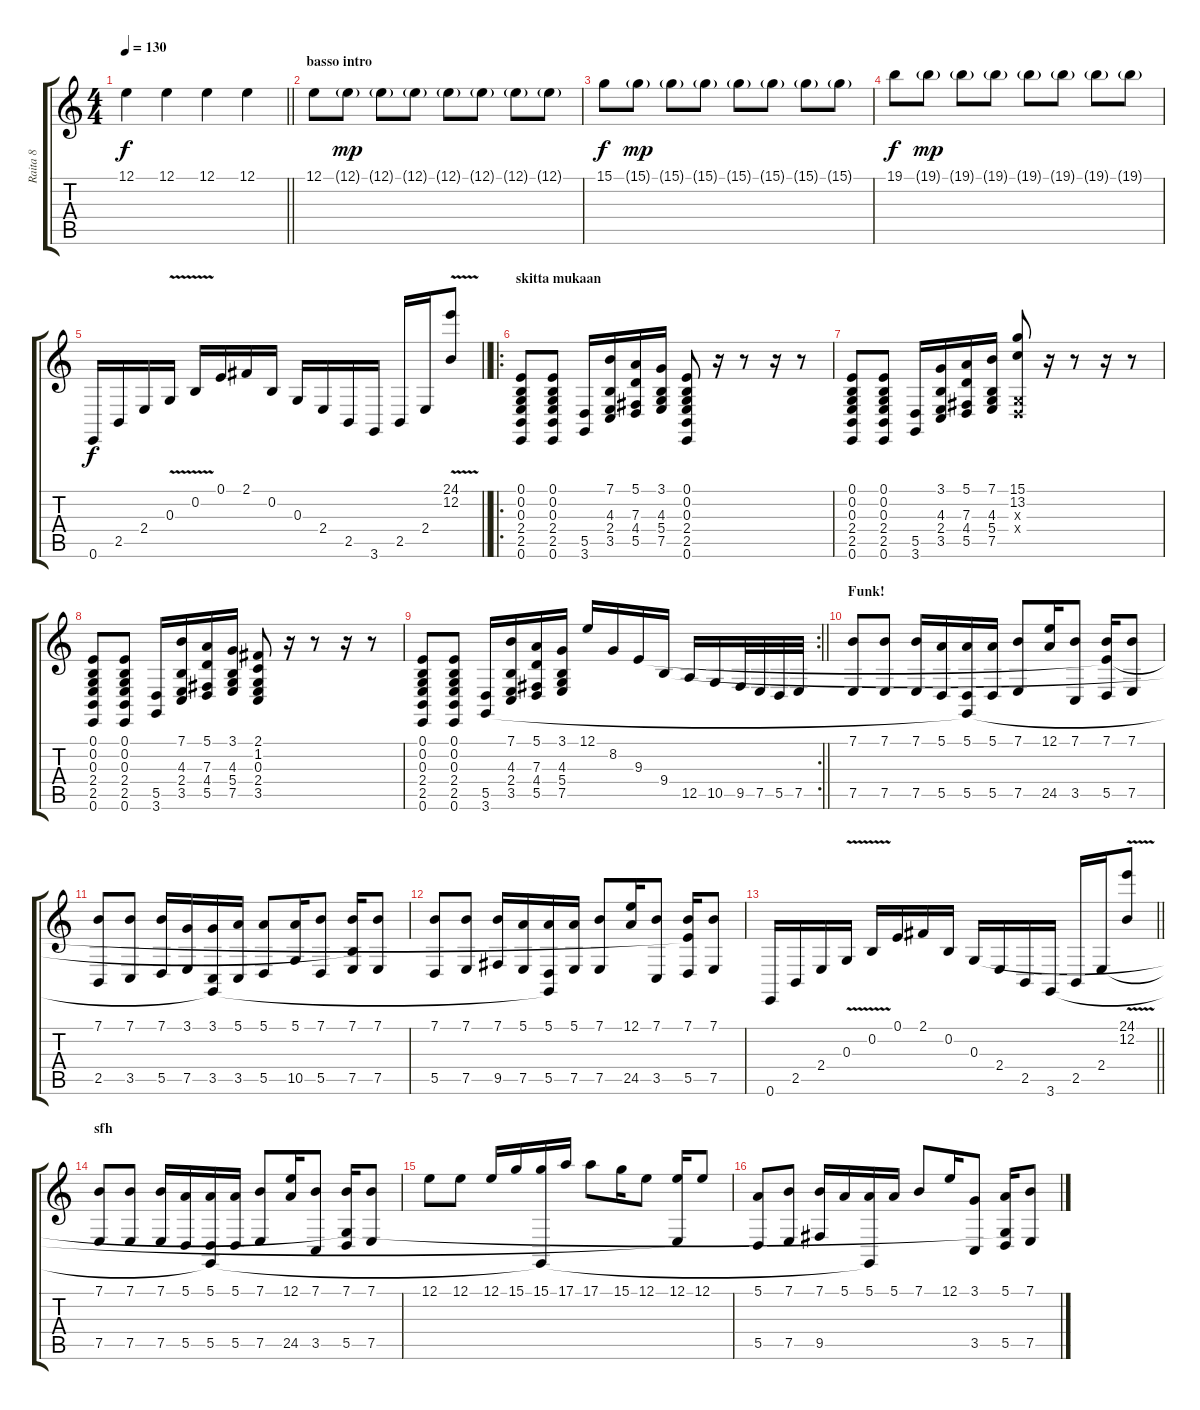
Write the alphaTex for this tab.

\track ("Raita 8" "Raita 8") {instrument acousticgrandpiano}
\staff {score tabs}
\tuning (E4 B3 G3 D3 A2 E2) {hide}
\ts (4 4)
\tempo 130
\clef g2
\barLineRight lightlight
\ks c
12.1.4{dy f instrument acousticgrandpiano} 12.1.4 12.1.4 12.1.4 |
\section ("" "basso intro")
12.1.8 12.1{g}.8{dy mp} 12.1{g}.8 12.1{g}.8 12.1{g}.8 12.1{g}.8 12.1{g}.8 12.1{g}.8 |
15.1.8{dy f} 15.1{g}.8{dy mp} 15.1{g}.8 15.1{g}.8 15.1{g}.8 15.1{g}.8 15.1{g}.8 15.1{g}.8 |
19.1.8{dy f} 19.1{g}.8{dy mp} 19.1{g}.8 19.1{g}.8 19.1{g}.8 19.1{g}.8 19.1{g}.8 19.1{g}.8 |
\barLineRight lightlight
0.6.16{dy f} 2.5.16 2.4.16 0.3{v}.16 0.2{v}.16 0.1.16 2.1.16 0.2.16 0.3.16 2.4.16 2.5.16 3.6.16 2.5.16 2.4.16 (24.1 12.2{v}).8 |
\ro
\section ("" "skitta mukaan")
(0.1 0.2 0.3 2.4 2.5 0.6).8 (0.1 0.2 0.3 2.4 2.5 0.6).8 (5.5 3.6).16 (7.1 4.3 2.4 3.5).16 (5.1 7.3 4.4 5.5).16 (3.1 4.3 5.4 7.5).16 (0.1 0.2 0.3 2.4 2.5 0.6).8 r.16 r.8 r.16 r.8 |
(0.1 0.2 0.3 2.4 2.5 0.6).8 (0.1 0.2 0.3 2.4 2.5 0.6).8 (5.5 3.6).16 (3.1 4.3 2.4 3.5).16 (5.1 7.3 4.4 5.5).16 (7.1 4.3 5.4 7.5).16 (15.1 13.2 0.3{x} 0.4{x}).8 r.16 r.8 r.16 r.8 |
(0.1 0.2 0.3 2.4 2.5 0.6).8 (0.1 0.2 0.3 2.4 2.5 0.6).8 (5.5 3.6).16 (7.1 4.3 2.4 3.5).16 (5.1 7.3 4.4 5.5).16 (3.1 4.3 5.4 7.5).16 (2.1 1.2 0.3 2.4 3.5).8 r.16 r.8 r.16 r.8 |
\rc 2
\barLineRight lightlight
(0.1 0.2 0.3 2.4 2.5 0.6).8 (0.1 0.2 0.3 2.4 2.5 0.6).8 (5.5 3.6).16 (7.1 4.3 2.4 3.5).16 (5.1 7.3 4.4 5.5).16 (3.1 4.3 5.4 7.5).16 12.1.16 8.2.16 9.3.16 9.4.16 12.5.16 10.5.16 9.5.32 7.5.32 5.5.32 7.5.32 |
\section ("" "Funk!")
(7.1 7.5).8 (7.1 7.5).8 (7.1 7.5).16 (5.1 5.5).16 (5.1 5.5 3.6{t}).16 (5.1 5.5).16 (7.1 7.5).8 (12.1 24.5).16 (7.1 3.5).8 (7.1 9.3{t} 5.5).16 (7.1 7.5).8 |
(7.1 2.5).8 (7.1 3.5).8 (7.1 5.5).16 (3.1 7.5).16 (3.1 3.5 3.6{t}).16 (5.1 3.5).16 (5.1 5.5).8 (5.1 10.5).16 (7.1 5.5).8 (7.1 9.4{t} 7.5).16 (7.1 7.5).8 |
(7.1 5.5).8 (7.1 7.5).8 (7.1 9.5).16 (5.1 7.5).16 (5.1 5.5 3.6{t}).16 (5.1 7.5).16 (7.1 7.5).8 (12.1 24.5).16 (7.1 3.5).8 (7.1 9.3{t} 5.5).16 (7.1 7.5).8 |
\barLineRight lightlight
0.6.16 2.5.16 2.4.16 0.3{v}.16 0.2{v}.16 0.1.16 2.1.16 0.2.16 0.3.16 2.4.16 2.5.16 3.6.16 2.5.16 2.4.16 (24.1 12.2{v}).8 |
\section ("" "sfh")
(7.1 7.5).8 (7.1 7.5).8 (7.1 7.5).16 (5.1 5.5).16 (5.1 5.5 3.6{t}).16 (5.1 5.5).16 (7.1 7.5).8 (12.1 24.5).16 (7.1 3.5).8 (7.1 0.3{t} 5.5).16 (7.1 7.5).8 |
12.1.8 12.1.8 12.1.16 15.1.16 (15.1 3.6{t}).16 17.1.16 17.1.8 15.1.16 12.1.8 (12.1 2.4{t}).16 12.1.8 |
(5.1 5.5).8 (7.1 7.5).8 (7.1 9.5).16 5.1.16 (5.1 3.6{t}).16 5.1.16 7.1.8 12.1.16 (3.1 3.5).8 (5.1 0.3{t} 5.5).16 (7.1 7.5).8
